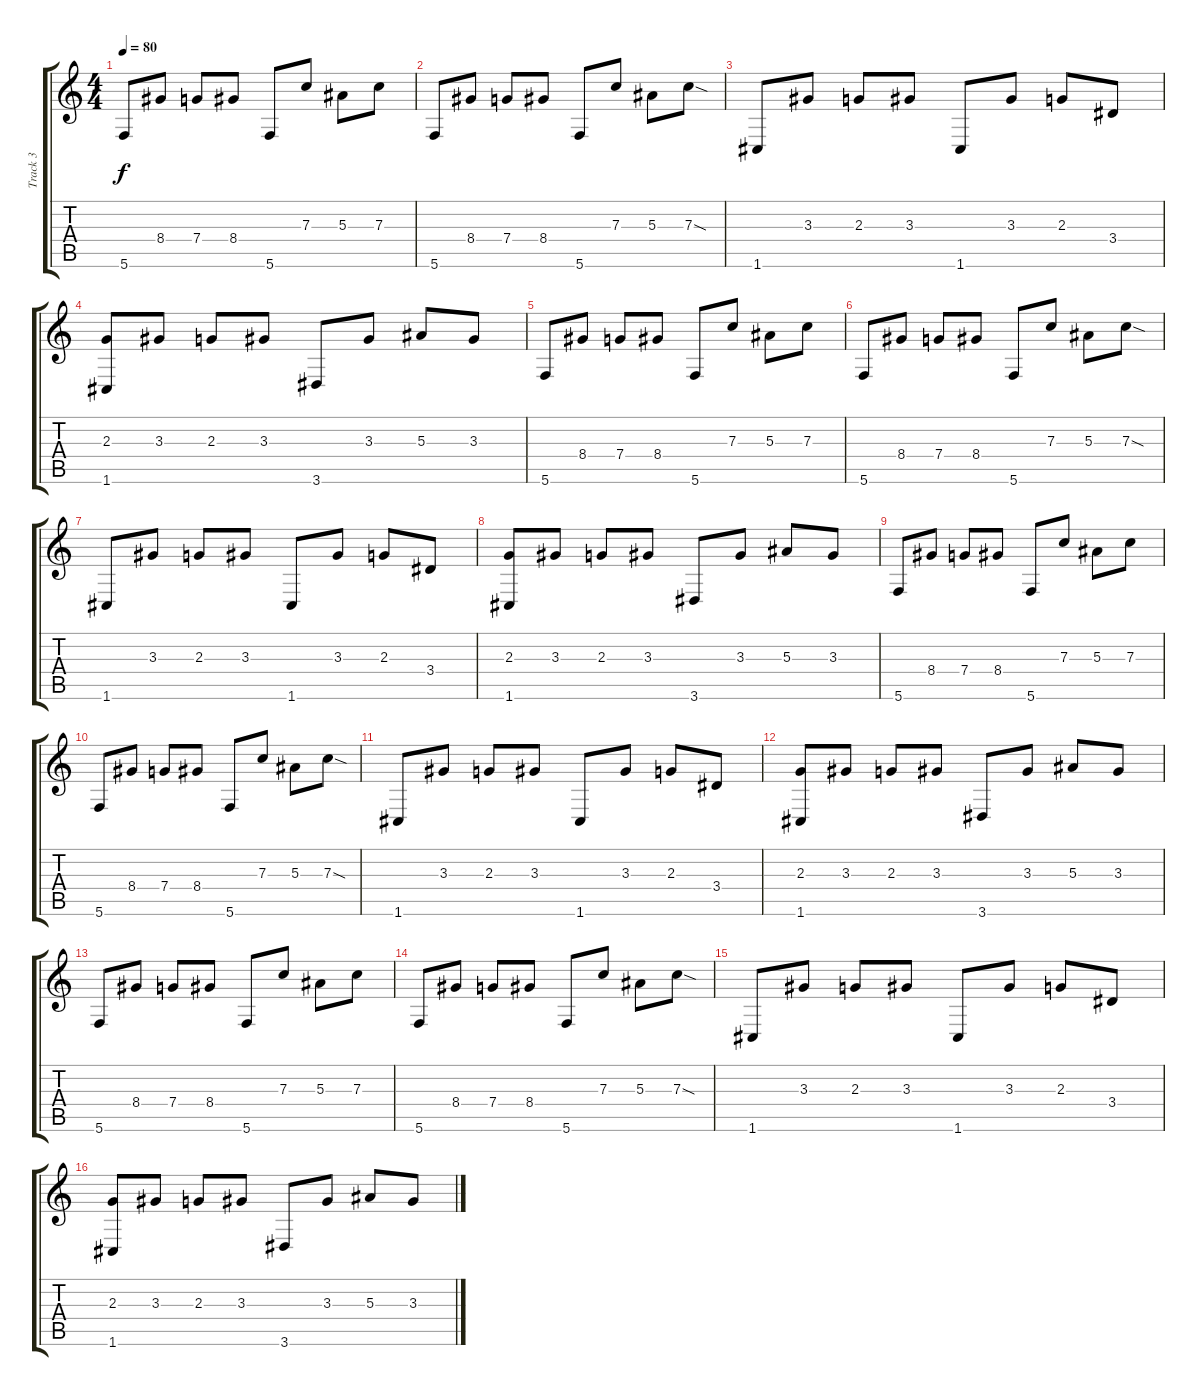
\track ("Track 3" "Track 3") {instrument electricguitarclean}
\staff {score tabs}
\tuning (D4 A3 F3 C3 G2 C2) {hide}
\ts (4 4)
\tempo 80
\clef g2
\ks c
5.6.8{dy f} 8.4.8 7.4.8 8.4.8 5.6.8 7.3.8 5.3.8 7.3.8 |
5.6.8 8.4.8 7.4.8 8.4.8 5.6.8 7.3.8 5.3.8 7.3{sod}.8 |
1.6.8 3.3.8 2.3.8 3.3.8 1.6.8 3.3.8 2.3.8 3.4.8 |
(2.3 1.6).8 3.3.8 2.3.8 3.3.8 3.6.8 3.3.8 5.3.8 3.3.8 |
5.6.8 8.4.8 7.4.8 8.4.8 5.6.8 7.3.8 5.3.8 7.3.8 |
5.6.8 8.4.8 7.4.8 8.4.8 5.6.8 7.3.8 5.3.8 7.3{sod}.8 |
1.6.8 3.3.8 2.3.8 3.3.8 1.6.8 3.3.8 2.3.8 3.4.8 |
(2.3 1.6).8 3.3.8 2.3.8 3.3.8 3.6.8 3.3.8 5.3.8 3.3.8 |
5.6.8 8.4.8 7.4.8 8.4.8 5.6.8 7.3.8 5.3.8 7.3.8 |
5.6.8 8.4.8 7.4.8 8.4.8 5.6.8 7.3.8 5.3.8 7.3{sod}.8 |
1.6.8 3.3.8 2.3.8 3.3.8 1.6.8 3.3.8 2.3.8 3.4.8 |
(2.3 1.6).8 3.3.8 2.3.8 3.3.8 3.6.8 3.3.8 5.3.8 3.3.8 |
5.6.8 8.4.8 7.4.8 8.4.8 5.6.8 7.3.8 5.3.8 7.3.8 |
5.6.8 8.4.8 7.4.8 8.4.8 5.6.8 7.3.8 5.3.8 7.3{sod}.8 |
1.6.8 3.3.8 2.3.8 3.3.8 1.6.8 3.3.8 2.3.8 3.4.8 |
(2.3 1.6).8 3.3.8 2.3.8 3.3.8 3.6.8 3.3.8 5.3.8 3.3.8
